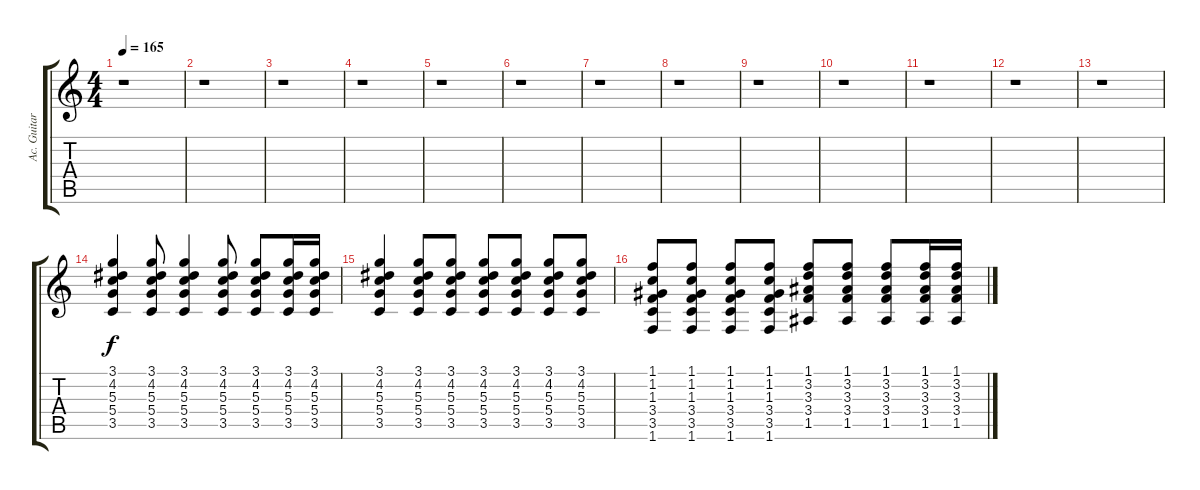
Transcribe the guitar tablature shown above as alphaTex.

\track ("Ac. Guitar 1" "Ac. Guitar") {instrument acousticguitarsteel}
\staff {score tabs}
\tuning (E4 B3 G3 D3 A2 E2) {hide}
\ts (4 4)
\tempo 165
\clef g2
\ks c
r.1{dy f} |
r.1 |
r.1 |
r.1 |
r.1 |
r.1 |
r.1 |
r.1 |
r.1 |
r.1 |
r.1 |
r.1 |
r.1 |
(3.1 4.2 5.3 5.4 3.5).4 (3.1 4.2 5.3 5.4 3.5).8 (3.1 4.2 5.3 5.4 3.5).4 (3.1 4.2 5.3 5.4 3.5).8 (3.1 4.2 5.3 5.4 3.5).8 (3.1 4.2 5.3 5.4 3.5).16 (3.1 4.2 5.3 5.4 3.5).16 |
(3.1 4.2 5.3 5.4 3.5).4 (3.1 4.2 5.3 5.4 3.5).8 (3.1 4.2 5.3 5.4 3.5).8 (3.1 4.2 5.3 5.4 3.5).8 (3.1 4.2 5.3 5.4 3.5).8 (3.1 4.2 5.3 5.4 3.5).8 (3.1 4.2 5.3 5.4 3.5).8 |
(1.1 1.2 1.3 3.4 3.5 1.6).8 (1.1 1.2 1.3 3.4 3.5 1.6).8 (1.1 1.2 1.3 3.4 3.5 1.6).8 (1.1 1.2 1.3 3.4 3.5 1.6).8 (1.1 3.2 3.3 3.4 1.5).8 (1.1 3.2 3.3 3.4 1.5).8 (1.1 3.2 3.3 3.4 1.5).8 (1.1 3.2 3.3 3.4 1.5).16 (1.1 3.2 3.3 3.4 1.5).16
